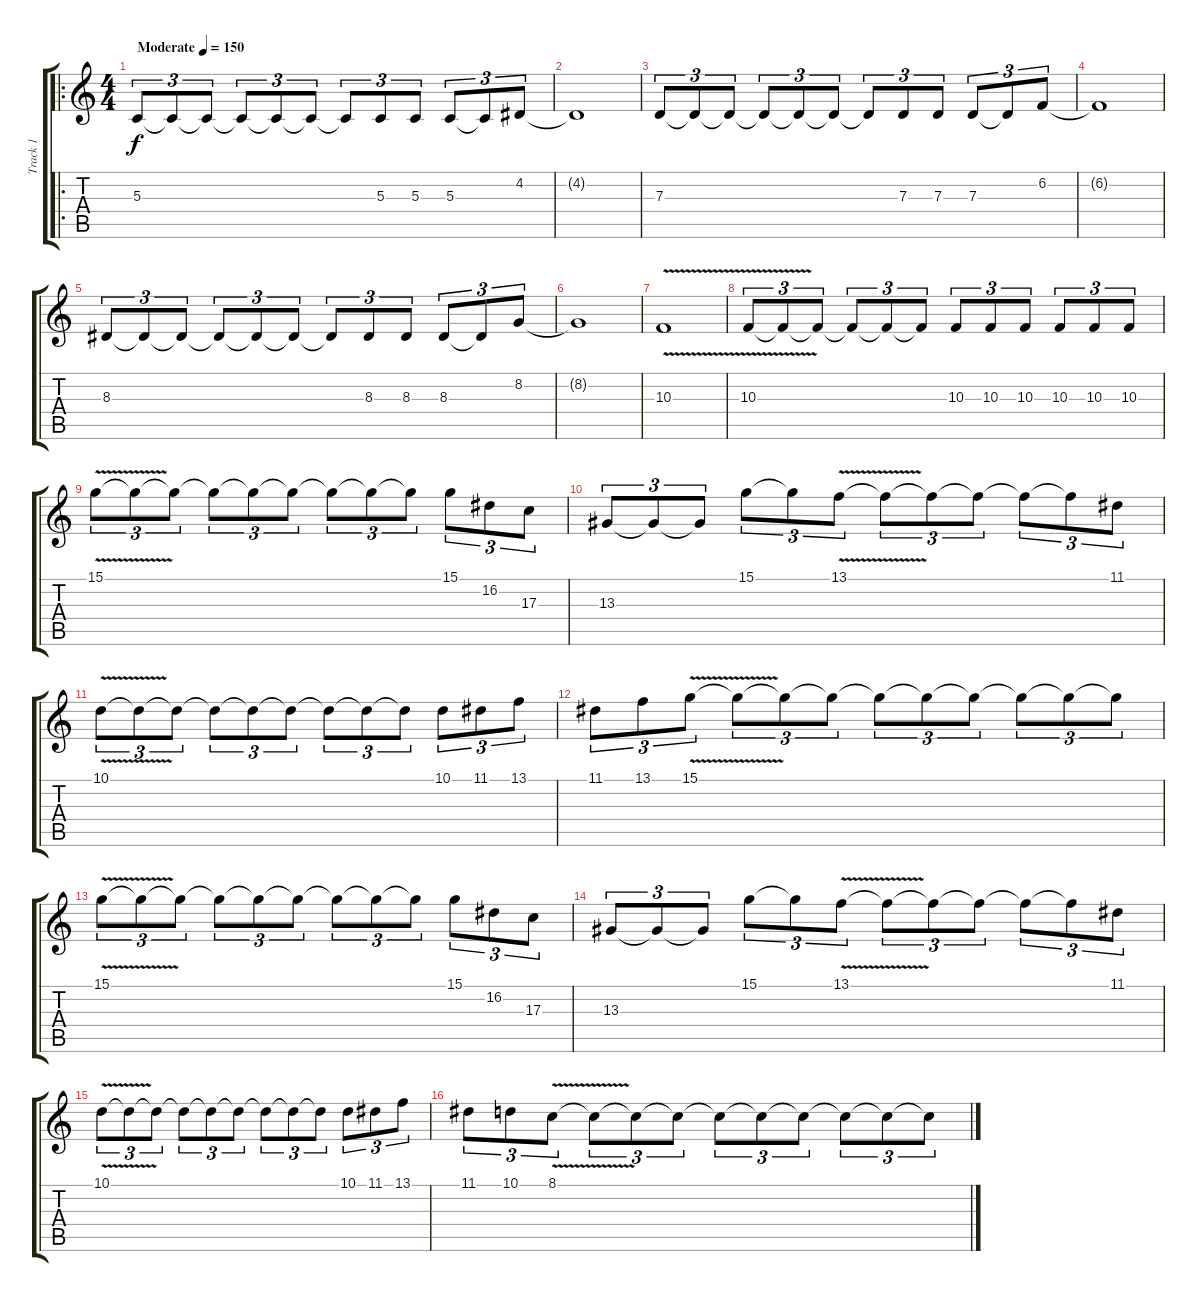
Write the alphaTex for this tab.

\track ("Track 1" "Track 1") {instrument lead5charang}
\staff {score tabs}
\tuning (E4 B3 G3 D3 A2 E2) {hide}
\ro
\ts (4 4)
\tempo (150 "Moderate")
\clef g2
\ks c
5.3.8{tu (3 2) dy f instrument lead5charang} 5.3{t}.8{tu (3 2)} 5.3{t}.8{tu (3 2)} 5.3{t}.8{tu (3 2)} 5.3{t}.8{tu (3 2)} 5.3{t}.8{tu (3 2)} 5.3{t}.8{tu (3 2)} 5.3.8{tu (3 2)} 5.3.8{tu (3 2)} 5.3.8{tu (3 2)} 5.3{t}.8{tu (3 2)} 4.2.8{tu (3 2)} |
4.2{t}.1 |
7.3.8{tu (3 2)} 7.3{t}.8{tu (3 2)} 7.3{t}.8{tu (3 2)} 7.3{t}.8{tu (3 2)} 7.3{t}.8{tu (3 2)} 7.3{t}.8{tu (3 2)} 7.3{t}.8{tu (3 2)} 7.3.8{tu (3 2)} 7.3.8{tu (3 2)} 7.3.8{tu (3 2)} 7.3{t}.8{tu (3 2)} 6.2.8{tu (3 2)} |
6.2{t}.1 |
8.3.8{tu (3 2)} 8.3{t}.8{tu (3 2)} 8.3{t}.8{tu (3 2)} 8.3{t}.8{tu (3 2)} 8.3{t}.8{tu (3 2)} 8.3{t}.8{tu (3 2)} 8.3{t}.8{tu (3 2)} 8.3.8{tu (3 2)} 8.3.8{tu (3 2)} 8.3.8{tu (3 2)} 8.3{t}.8{tu (3 2)} 8.2.8{tu (3 2)} |
8.2{t}.1 |
10.3{v}.1 |
10.3{v}.8{tu (3 2)} 10.3{t}.8{tu (3 2)} 10.3{t}.8{tu (3 2)} 10.3{t}.8{tu (3 2)} 10.3{t}.8{tu (3 2)} 10.3{t}.8{tu (3 2)} 10.3.8{tu (3 2)} 10.3.8{tu (3 2)} 10.3.8{tu (3 2)} 10.3.8{tu (3 2)} 10.3.8{tu (3 2)} 10.3.8{tu (3 2)} |
15.1{v}.8{tu (3 2)} 15.1{t}.8{tu (3 2)} 15.1{t}.8{tu (3 2)} 15.1{t}.8{tu (3 2)} 15.1{t}.8{tu (3 2)} 15.1{t}.8{tu (3 2)} 15.1{t}.8{tu (3 2)} 15.1{t}.8{tu (3 2)} 15.1{t}.8{tu (3 2)} 15.1.8{tu (3 2)} 16.2.8{tu (3 2)} 17.3.8{tu (3 2)} |
13.3.8{tu (3 2)} 13.3{t}.8{tu (3 2)} 13.3{t}.8{tu (3 2)} 15.1.8{tu (3 2)} 15.1{t}.8{tu (3 2)} 13.1{v}.8{tu (3 2)} 13.1{t}.8{tu (3 2)} 13.1{t}.8{tu (3 2)} 13.1{t}.8{tu (3 2)} 13.1{t}.8{tu (3 2)} 13.1{t}.8{tu (3 2)} 11.1.8{tu (3 2)} |
10.1{v}.8{tu (3 2)} 10.1{t}.8{tu (3 2)} 10.1{t}.8{tu (3 2)} 10.1{t}.8{tu (3 2)} 10.1{t}.8{tu (3 2)} 10.1{t}.8{tu (3 2)} 10.1{t}.8{tu (3 2)} 10.1{t}.8{tu (3 2)} 10.1{t}.8{tu (3 2)} 10.1.8{tu (3 2)} 11.1.8{tu (3 2)} 13.1.8{tu (3 2)} |
11.1.8{tu (3 2)} 13.1.8{tu (3 2)} 15.1{v}.8{tu (3 2)} 15.1{t}.8{tu (3 2)} 15.1{t}.8{tu (3 2)} 15.1{t}.8{tu (3 2)} 15.1{t}.8{tu (3 2)} 15.1{t}.8{tu (3 2)} 15.1{t}.8{tu (3 2)} 15.1{t}.8{tu (3 2)} 15.1{t}.8{tu (3 2)} 15.1{t}.8{tu (3 2)} |
15.1{v}.8{tu (3 2)} 15.1{t}.8{tu (3 2)} 15.1{t}.8{tu (3 2)} 15.1{t}.8{tu (3 2)} 15.1{t}.8{tu (3 2)} 15.1{t}.8{tu (3 2)} 15.1{t}.8{tu (3 2)} 15.1{t}.8{tu (3 2)} 15.1{t}.8{tu (3 2)} 15.1.8{tu (3 2)} 16.2.8{tu (3 2)} 17.3.8{tu (3 2)} |
13.3.8{tu (3 2)} 13.3{t}.8{tu (3 2)} 13.3{t}.8{tu (3 2)} 15.1.8{tu (3 2)} 15.1{t}.8{tu (3 2)} 13.1{v}.8{tu (3 2)} 13.1{t}.8{tu (3 2)} 13.1{t}.8{tu (3 2)} 13.1{t}.8{tu (3 2)} 13.1{t}.8{tu (3 2)} 13.1{t}.8{tu (3 2)} 11.1.8{tu (3 2)} |
10.1{v}.8{tu (3 2)} 10.1{t}.8{tu (3 2)} 10.1{t}.8{tu (3 2)} 10.1{t}.8{tu (3 2)} 10.1{t}.8{tu (3 2)} 10.1{t}.8{tu (3 2)} 10.1{t}.8{tu (3 2)} 10.1{t}.8{tu (3 2)} 10.1{t}.8{tu (3 2)} 10.1.8{tu (3 2)} 11.1.8{tu (3 2)} 13.1.8{tu (3 2)} |
11.1.8{tu (3 2)} 10.1.8{tu (3 2)} 8.1{v}.8{tu (3 2)} 8.1{t}.8{tu (3 2)} 8.1{t}.8{tu (3 2)} 8.1{t}.8{tu (3 2)} 8.1{t}.8{tu (3 2)} 8.1{t}.8{tu (3 2)} 8.1{t}.8{tu (3 2)} 8.1{t}.8{tu (3 2)} 8.1{t}.8{tu (3 2)} 8.1{t}.8{tu (3 2)}
